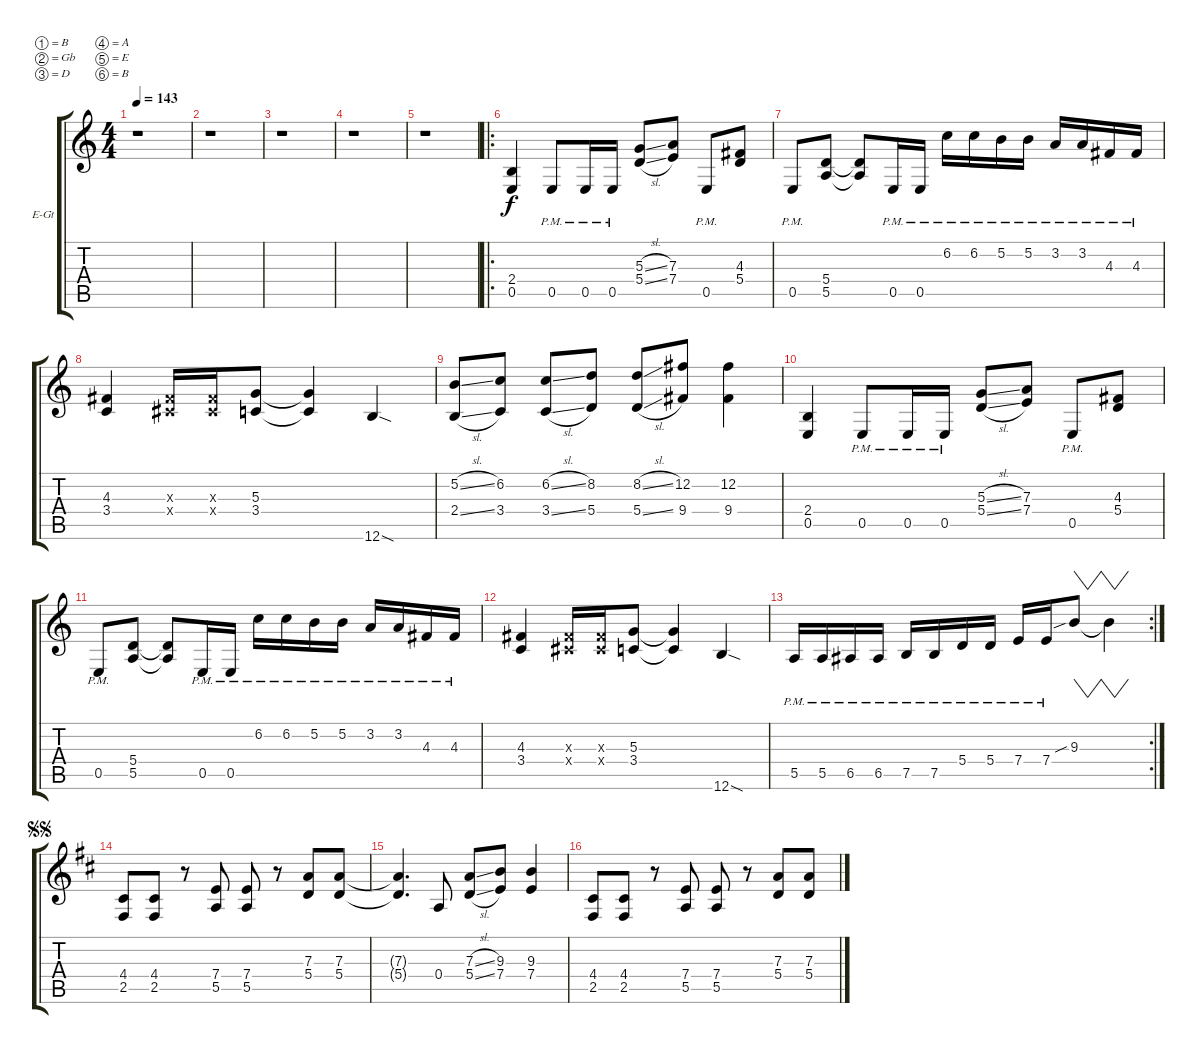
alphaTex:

\bracketExtendMode groupsimilarinstruments
\firstSystemTrackNameOrientation horizontal
\otherSystemsTrackNameOrientation horizontal
\track ("Michael Amott" "E-Gt") {instrument distortionguitar}
\staff {score tabs}
\tuning (B3 Gb3 D3 A2 E2 B1)
\ts (4 4)
\tempo 143
\clef g2
\ks c
r.1{dy f} |
r.1 |
r.1 |
r.1 |
r.1 |
\ro
(2.4 0.5).4 0.5{pm}.8 0.5{pm}.16 0.5{pm}.16 (5.3{sl} 5.4{sl}).8 (7.3 7.4).8 0.5{pm}.8 (4.3 5.4).8 |
0.5{pm}.8 (5.4 5.5).8 (5.4{t} 5.5{t}).8 0.5{pm}.16 0.5{pm}.16 6.2{pm}.16 6.2{pm}.16 5.2{pm}.16 5.2{pm}.16 3.2{pm}.16 3.2{pm}.16 4.3{pm}.16 4.3{pm}.16 |
(4.3 3.4).4 (4.3{x} 4.4{x}).16 (4.3{x} 4.4{x}).16 (5.3 3.4).8 (5.3{t} 3.4{t}).4 12.6{sod}.4 |
(5.2{sl} 2.4{sl}).8 (6.2 3.4).8 (6.2{sl} 3.4{sl}).8 (8.2 5.4).8 (8.2{sl} 5.4{sl}).8 (12.2 9.4).8 (12.2 9.4).4 |
(2.4 0.5).4 0.5{pm}.8 0.5{pm}.16 0.5{pm}.16 (5.3{sl} 5.4{sl}).8 (7.3 7.4).8 0.5{pm}.8 (4.3 5.4).8 |
0.5{pm}.8 (5.4 5.5).8 (5.4{t} 5.5{t}).8 0.5{pm}.16 0.5{pm}.16 6.2{pm}.16 6.2{pm}.16 5.2{pm}.16 5.2{pm}.16 3.2{pm}.16 3.2{pm}.16 4.3{pm}.16 4.3{pm}.16 |
(4.3 3.4).4 (4.3{x} 4.4{x}).16 (4.3{x} 4.4{x}).16 (5.3 3.4).8 (5.3{t} 3.4{t}).4 12.6{sod}.4 |
\rc 2
5.5{pm}.16 5.5{pm}.16 6.5{pm}.16 6.5{pm}.16 7.5{pm}.16 7.5{pm}.16 5.4{pm}.16 5.4{pm}.16 7.4{pm}.16 7.4{pm}.16 9.3{sib}.8{vw} 9.3{t}.4{vw} |
\jump segnosegno
\ks d
(4.4 2.5).8 (4.4 2.5).8 r.8 (7.4 5.5).8 (7.4 5.5).8 r.8 (7.3 5.4).8 (7.3 5.4).8 |
(7.3{t} 5.4{t}).4{d} 0.4.8 (7.3{sl} 5.4{sl}).8 (9.3 7.4).8 (9.3 7.4).4 |
(4.4 2.5).8 (4.4 2.5).8 r.8 (7.4 5.5).8 (7.4 5.5).8 r.8 (7.3 5.4).8 (7.3 5.4).8
